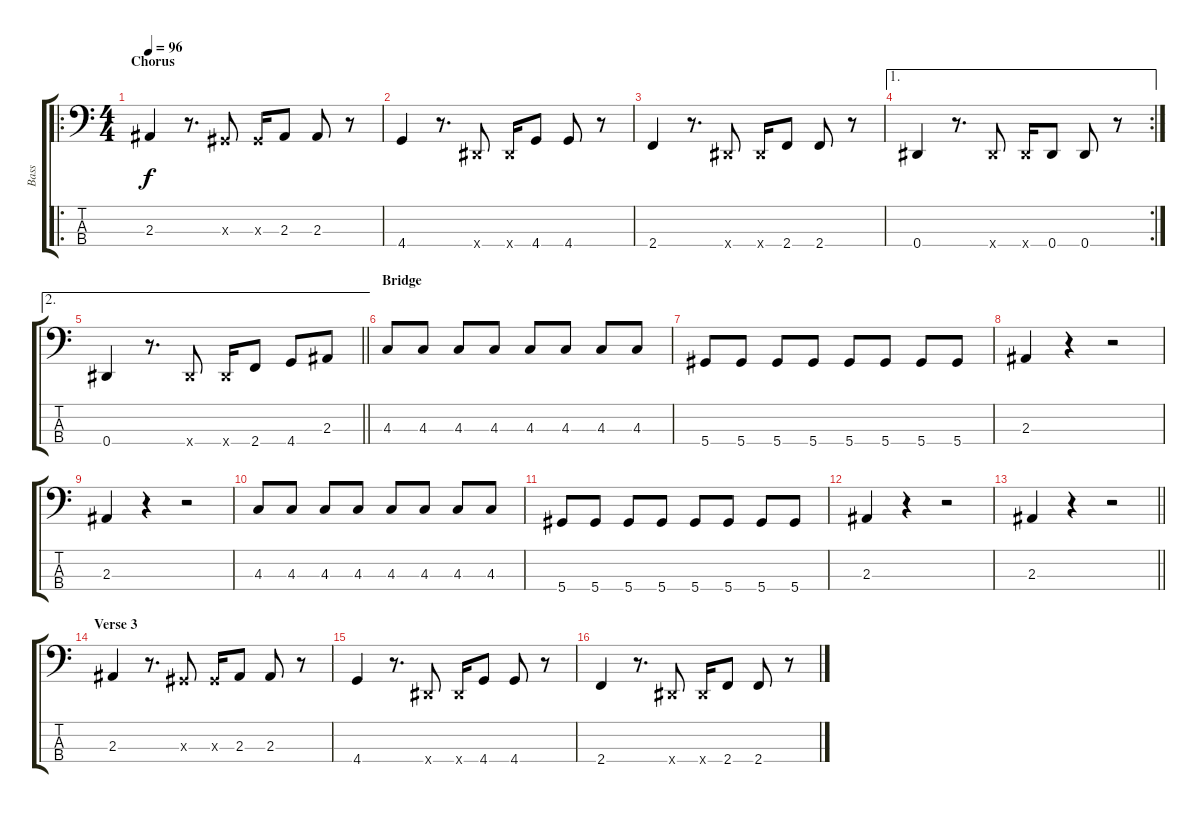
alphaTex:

\track ("Bass" "Bass") {instrument electricbassfinger}
\staff {score tabs}
\tuning (Gb2 Db2 Ab1 Eb1) {hide}
\ro
\ts (4 4)
\section ("" "Chorus")
\tempo 96
\clef f4
\ks c
2.3.4{dy f} r.8{d} 0.3{x}.8 0.3{x}.16 2.3.8 2.3.8 r.8 |
4.4.4 r.8{d} 0.4{x}.8 0.4{x}.16 4.4.8 4.4.8 r.8 |
2.4.4 r.8{d} 0.4{x}.8 0.4{x}.16 2.4.8 2.4.8 r.8 |
\ae 1
\rc 2
0.4.4 r.8{d} 0.4{x}.8 0.4{x}.16 0.4.8 0.4.8 r.8 |
\ae 2
\barLineRight lightlight
0.4.4 r.8{d} 0.4{x}.8 0.4{x}.16 2.4.8 4.4.8 2.3.8 |
\section ("" "Bridge")
4.3.8 4.3.8 4.3.8 4.3.8 4.3.8 4.3.8 4.3.8 4.3.8 |
5.4.8 5.4.8 5.4.8 5.4.8 5.4.8 5.4.8 5.4.8 5.4.8 |
2.3.4 r.4 r.2 |
2.3.4 r.4 r.2 |
4.3.8 4.3.8 4.3.8 4.3.8 4.3.8 4.3.8 4.3.8 4.3.8 |
5.4.8 5.4.8 5.4.8 5.4.8 5.4.8 5.4.8 5.4.8 5.4.8 |
2.3.4 r.4 r.2 |
\barLineRight lightlight
2.3.4 r.4 r.2 |
\section ("" "Verse 3")
2.3.4 r.8{d} 0.3{x}.8 0.3{x}.16 2.3.8 2.3.8 r.8 |
4.4.4 r.8{d} 0.4{x}.8 0.4{x}.16 4.4.8 4.4.8 r.8 |
2.4.4 r.8{d} 0.4{x}.8 0.4{x}.16 2.4.8 2.4.8 r.8
